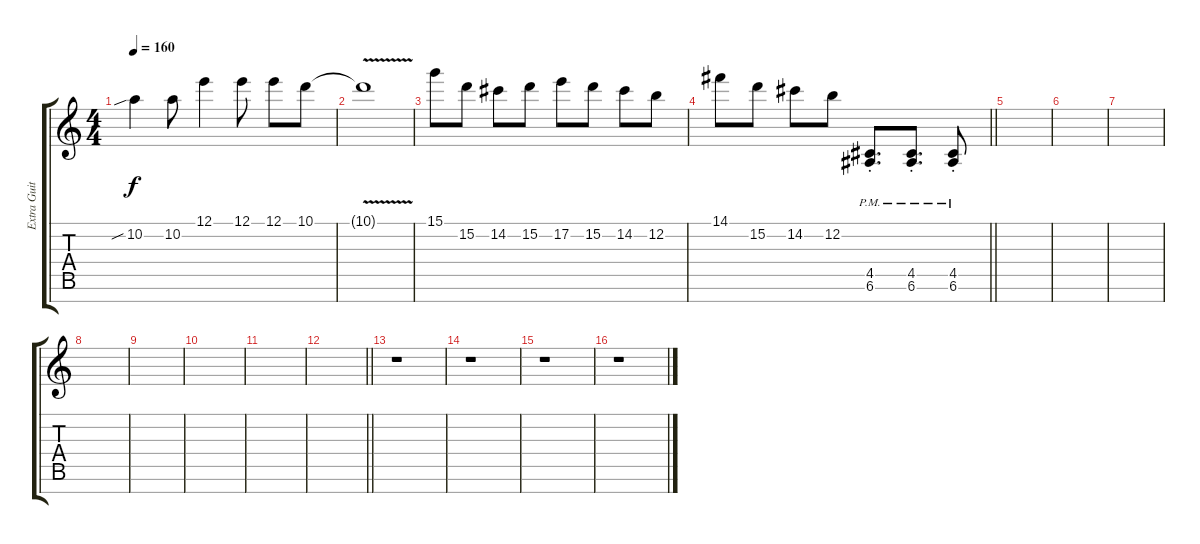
\track ("Extra Guitar" "Extra Guit") {instrument distortionguitar}
\staff {score tabs}
\tuning (E4 B3 G3 D3 A2 E2 B1) {hide}
\ts (4 4)
\tempo 160
\clef g2
\ks c
10.2{sib}.4{dy f} 10.2.8 12.1.4 12.1.8 12.1.8 10.1.8 |
10.1{v t}.1 |
15.1.8 15.2.8 14.2.8 15.2.8 17.2.8 15.2.8 14.2.8 12.2.8 |
\barLineRight lightlight
14.1.8 15.2.8 14.2.8 12.2.8 (4.5{pm st} 6.6{pm st}).8{d} (4.5{pm st} 6.6{pm st}).8{d} (4.5{pm st} 6.6{pm st}).8 |
\section ("" "")
|
|
|
|
|
|
|
\barLineRight lightlight
|
\section ("" "")
r.1 |
r.1 |
r.1 |
r.1
